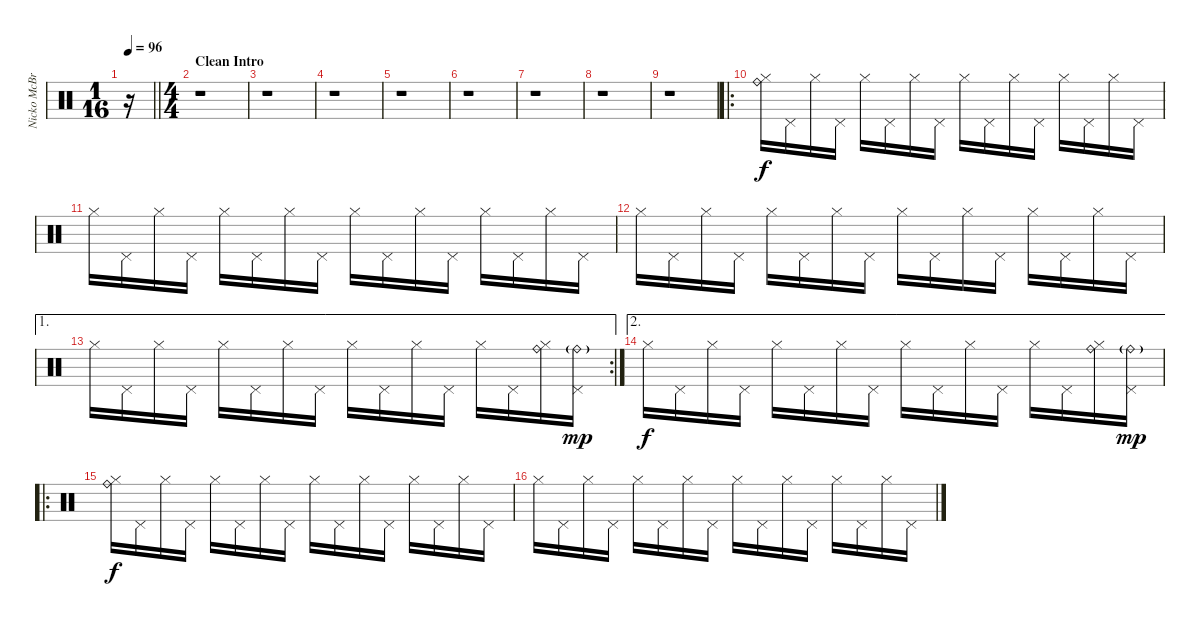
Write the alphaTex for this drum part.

\track ("Nicko McBrain" "Nicko McBr") {instrument percussion}
\staff {score}
\articulation defaults
\ts (1 16)
\tempo 96
\clef neutral
\barLineRight lightlight
\ks c
r.16{dy f} |
\ts (4 4)
\section ("" "Clean Intro")
r.1 |
r.1 |
r.1 |
r.1 |
r.1 |
r.1 |
r.1 |
r.1 |
\ro
("Hi-Hat (closed)" "Ride (bell)").16 "Pedal Hi-Hat (hit)".16 "Hi-Hat (closed)".16 "Pedal Hi-Hat (hit)".16 "Hi-Hat (closed)".16 "Pedal Hi-Hat (hit)".16 "Hi-Hat (closed)".16 "Pedal Hi-Hat (hit)".16 "Hi-Hat (closed)".16 "Pedal Hi-Hat (hit)".16 "Hi-Hat (closed)".16 "Pedal Hi-Hat (hit)".16 "Hi-Hat (closed)".16 "Pedal Hi-Hat (hit)".16 "Hi-Hat (closed)".16 "Pedal Hi-Hat (hit)".16 |
"Hi-Hat (closed)".16 "Pedal Hi-Hat (hit)".16 "Hi-Hat (closed)".16 "Pedal Hi-Hat (hit)".16 "Hi-Hat (closed)".16 "Pedal Hi-Hat (hit)".16 "Hi-Hat (closed)".16 "Pedal Hi-Hat (hit)".16 "Hi-Hat (closed)".16 "Pedal Hi-Hat (hit)".16 "Hi-Hat (closed)".16 "Pedal Hi-Hat (hit)".16 "Hi-Hat (closed)".16 "Pedal Hi-Hat (hit)".16 "Hi-Hat (closed)".16 "Pedal Hi-Hat (hit)".16 |
"Hi-Hat (closed)".16 "Pedal Hi-Hat (hit)".16 "Hi-Hat (closed)".16 "Pedal Hi-Hat (hit)".16 "Hi-Hat (closed)".16 "Pedal Hi-Hat (hit)".16 "Hi-Hat (closed)".16 "Pedal Hi-Hat (hit)".16 "Hi-Hat (closed)".16 "Pedal Hi-Hat (hit)".16 "Hi-Hat (closed)".16 "Pedal Hi-Hat (hit)".16 "Hi-Hat (closed)".16 "Pedal Hi-Hat (hit)".16 "Hi-Hat (closed)".16 "Pedal Hi-Hat (hit)".16 |
\ae 1
\rc 2 "Hi-Hat (closed)".16 "Pedal Hi-Hat (hit)".16 "Hi-Hat (closed)".16 "Pedal Hi-Hat (hit)".16 "Hi-Hat (closed)".16 "Pedal Hi-Hat (hit)".16 "Hi-Hat (closed)".16 "Pedal Hi-Hat (hit)".16 "Hi-Hat (closed)".16 "Pedal Hi-Hat (hit)".16 "Hi-Hat (closed)".16 "Pedal Hi-Hat (hit)".16 "Hi-Hat (closed)".16 "Pedal Hi-Hat (hit)".16
("Hi-Hat (closed)" "Ride (bell)").16 ("Pedal Hi-Hat (hit)" "Ride (bell)"{g}).16{dy mp} |
\ae 2 "Hi-Hat (closed)".16{dy f} "Pedal Hi-Hat (hit)".16 "Hi-Hat (closed)".16 "Pedal Hi-Hat (hit)".16 "Hi-Hat (closed)".16 "Pedal Hi-Hat (hit)".16 "Hi-Hat (closed)".16 "Pedal Hi-Hat (hit)".16 "Hi-Hat (closed)".16 "Pedal Hi-Hat (hit)".16 "Hi-Hat (closed)".16 "Pedal Hi-Hat (hit)".16 "Hi-Hat (closed)".16 "Pedal Hi-Hat (hit)".16
("Hi-Hat (closed)" "Ride (bell)").16 ("Pedal Hi-Hat (hit)" "Ride (bell)"{g}).16{dy mp} |
\ro
("Hi-Hat (closed)" "Ride (bell)").16{dy f} "Pedal Hi-Hat (hit)".16 "Hi-Hat (closed)".16 "Pedal Hi-Hat (hit)".16 "Hi-Hat (closed)".16 "Pedal Hi-Hat (hit)".16 "Hi-Hat (closed)".16 "Pedal Hi-Hat (hit)".16 "Hi-Hat (closed)".16 "Pedal Hi-Hat (hit)".16 "Hi-Hat (closed)".16 "Pedal Hi-Hat (hit)".16 "Hi-Hat (closed)".16 "Pedal Hi-Hat (hit)".16 "Hi-Hat (closed)".16 "Pedal Hi-Hat (hit)".16 |
"Hi-Hat (closed)".16 "Pedal Hi-Hat (hit)".16 "Hi-Hat (closed)".16 "Pedal Hi-Hat (hit)".16 "Hi-Hat (closed)".16 "Pedal Hi-Hat (hit)".16 "Hi-Hat (closed)".16 "Pedal Hi-Hat (hit)".16 "Hi-Hat (closed)".16 "Pedal Hi-Hat (hit)".16 "Hi-Hat (closed)".16 "Pedal Hi-Hat (hit)".16 "Hi-Hat (closed)".16 "Pedal Hi-Hat (hit)".16 "Hi-Hat (closed)".16 "Pedal Hi-Hat (hit)".16
